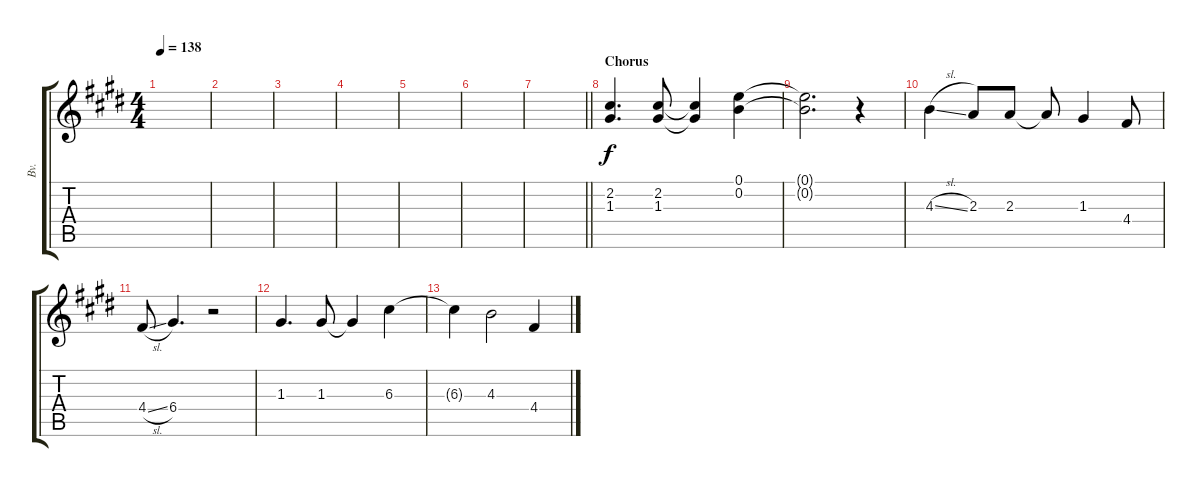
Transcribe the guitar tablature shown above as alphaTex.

\track ("Bv." "Bv.") {instrument acousticguitarsteel}
\staff {score tabs}
\tuning (E4 B3 G3 D3 A2 E2) {hide}
\ts (4 4)
\tempo 138
\clef g2
\ks e
|
|
|
|
|
|
\barLineRight lightlight
|
\section ("" "Chorus")
(2.2 1.3).4{d} (2.2 1.3).8 (2.2{t} 1.3{t}).4 (0.1 0.2).4 |
(0.1{t} 0.2{t}).2{d} r.4 |
4.3{sl}.4 2.3.8 2.3.8 2.3{t}.8 1.3.4 4.4.8 |
4.4{sl}.8 6.4.4{d} r.2 |
1.3.4{d} 1.3.8 1.3{t}.4 6.3.4 |
6.3{t}.4 4.3.2 4.4.4
